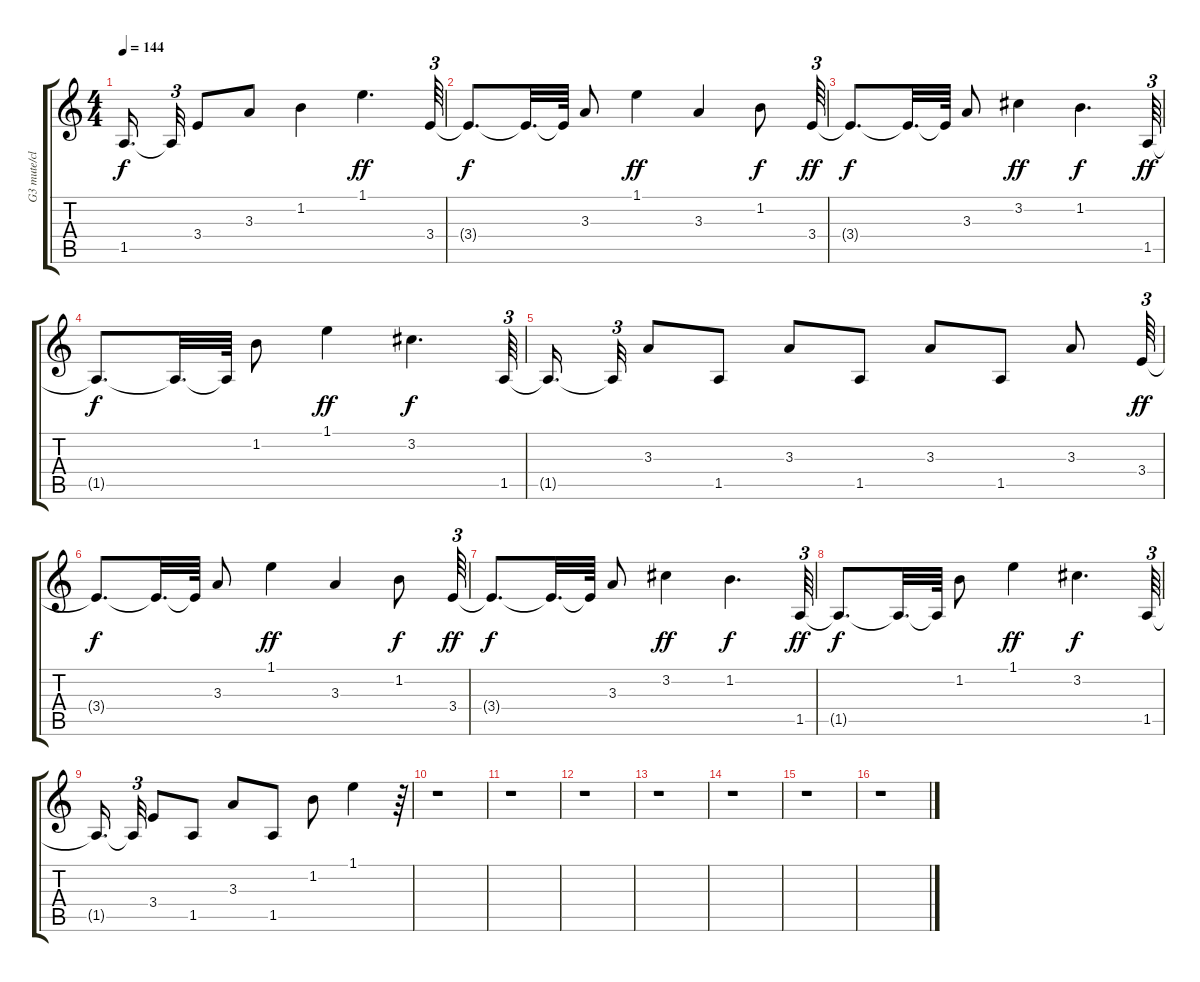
\track ("G3 mute/clean" "G3 mute/cl") {instrument electricguitarclean}
\staff {score tabs}
\tuning (Eb4 Bb3 Gb3 Db3 Ab2 Eb2) {hide}
\ts (4 4)
\tempo 144
\clef g2
\ks c
1.5{t}.16{d dy f beam splitsecondary} 1.5{t}.32{tu (3 2)} 3.4.8 3.3.8 1.2.4 1.1.4{d dy ff} 3.4.64{tu (3 2)} |
3.4{t}.8{d dy f} 3.4{t}.32{d} 3.4{t}.64 3.3.8 1.1.4{dy ff} 3.3.4 1.2.8{dy f} 3.4.64{tu (3 2) dy ff} |
3.4{t}.8{d dy f} 3.4{t}.32{d} 3.4{t}.64 3.3.8 3.2.4{dy ff} 1.2.4{d dy f} 1.5.64{tu (3 2) dy ff} |
1.5{t}.8{d dy f} 1.5{t}.32{d} 1.5{t}.64 1.2.8 1.1.4{dy ff} 3.2.4{d dy f} 1.5.64{tu (3 2)} |
1.5{t}.16{d beam splitsecondary} 1.5{t}.32{tu (3 2)} 3.3.8 1.5.8 3.3.8 1.5.8 3.3.8 1.5.8 3.3.8 3.4.64{tu (3 2) dy ff} |
3.4{t}.8{d dy f} 3.4{t}.32{d} 3.4{t}.64 3.3.8 1.1.4{dy ff} 3.3.4 1.2.8{dy f} 3.4.64{tu (3 2) dy ff} |
3.4{t}.8{d dy f} 3.4{t}.32{d} 3.4{t}.64 3.3.8 3.2.4{dy ff} 1.2.4{d dy f} 1.5.64{tu (3 2) dy ff} |
1.5{t}.8{d dy f} 1.5{t}.32{d} 1.5{t}.64 1.2.8 1.1.4{dy ff} 3.2.4{d dy f} 1.5.64{tu (3 2)} |
1.5{t}.16{d beam splitsecondary} 1.5{t}.32{tu (3 2)} 3.4.8 1.5.8 3.3.8 1.5.8 1.2.8 1.1.4 r.64{tu (3 2)} |
r.1 |
r.1 |
r.1 |
r.1 |
r.1 |
r.1 |
r.1
